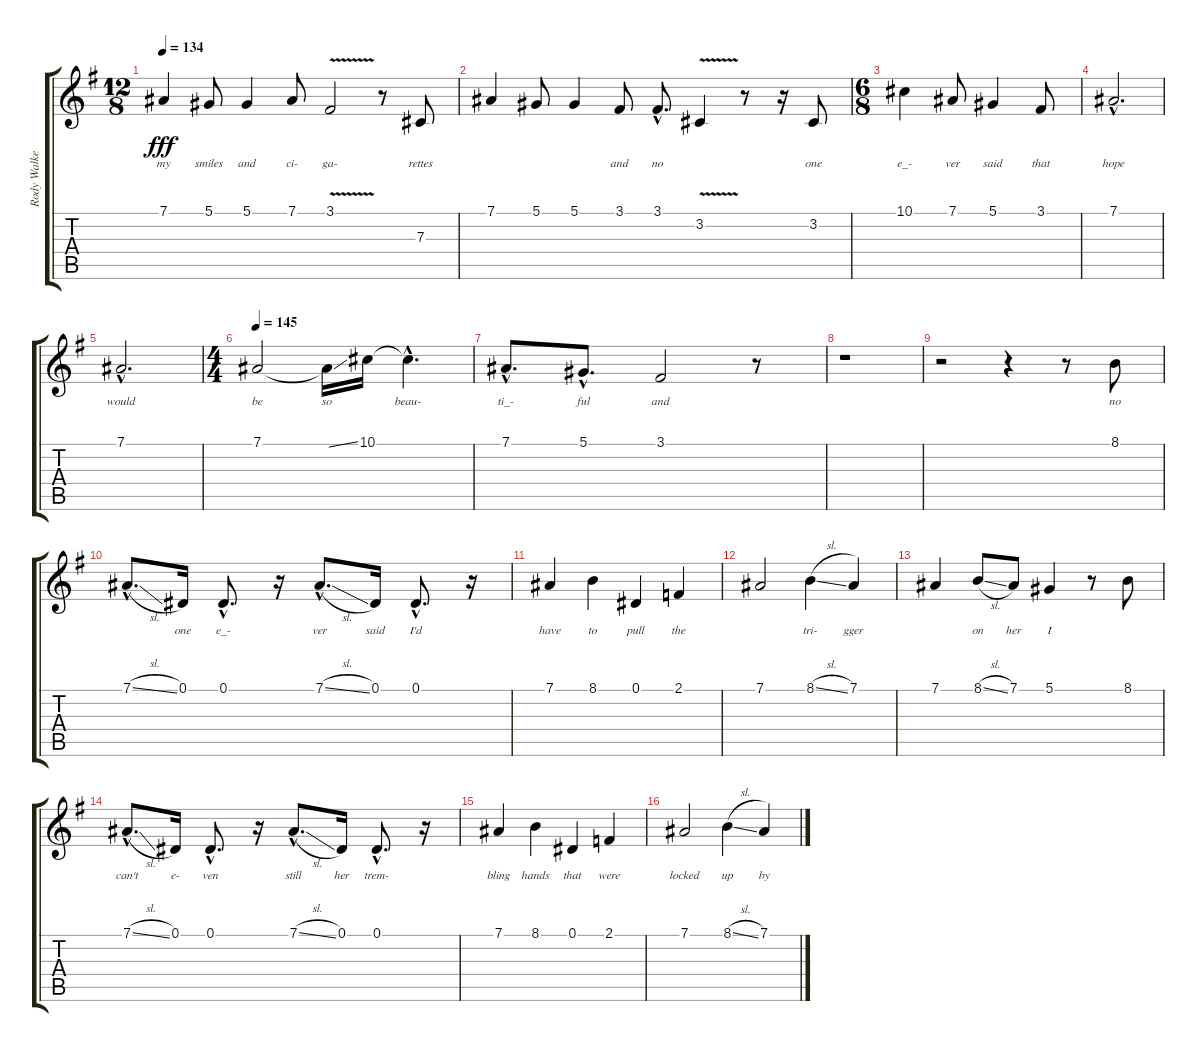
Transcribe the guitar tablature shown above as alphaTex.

\track ("Rody Walker" "Rody Walke") {instrument lead2sawtooth}
\staff {score tabs}
\tuning (Eb4 Bb3 Gb3 Db3 Ab2 Eb2) {hide}
\ts (12 8)
\tempo 134
\clef g2
\ks g
7.1.4{lyrics (0 "my") lyrics (1 "") lyrics (2 "") lyrics (3 "") lyrics (4 "") dy fff} 5.1.8{lyrics (0 "smiles") lyrics (1 "") lyrics (2 "") lyrics (3 "") lyrics (4 "")} 5.1.4{lyrics (0 "and") lyrics (1 "") lyrics (2 "") lyrics (3 "") lyrics (4 "")} 7.1.8{lyrics (0 "ci-") lyrics (1 "") lyrics (2 "") lyrics (3 "") lyrics (4 "")} 3.1{v}.2{lyrics (0 "ga-") lyrics (1 "") lyrics (2 "") lyrics (3 "") lyrics (4 "")} r.8 7.3.8{lyrics (0 "rettes") lyrics (1 "") lyrics (2 "") lyrics (3 "") lyrics (4 "")} |
7.1.4{lyrics (0 "") lyrics (1 "") lyrics (2 "") lyrics (3 "") lyrics (4 "")} 5.1.8{lyrics (0 "") lyrics (1 "") lyrics (2 "") lyrics (3 "") lyrics (4 "")} 5.1.4{lyrics (0 "") lyrics (1 "") lyrics (2 "") lyrics (3 "") lyrics (4 "")} 3.1.8{lyrics (0 "and") lyrics (1 "") lyrics (2 "") lyrics (3 "") lyrics (4 "")} 3.1{hac}.8{d lyrics (0 "no") lyrics (1 "") lyrics (2 "") lyrics (3 "") lyrics (4 "")} 3.2{v}.4{lyrics (0 "") lyrics (1 "") lyrics (2 "") lyrics (3 "") lyrics (4 "")} r.8 r.16 3.2.8{lyrics (0 "one") lyrics (1 "") lyrics (2 "") lyrics (3 "") lyrics (4 "")} |
\ts (6 8)
10.1.4{lyrics (0 "e_-") lyrics (1 "") lyrics (2 "") lyrics (3 "") lyrics (4 "")} 7.1.8{lyrics (0 "ver") lyrics (1 "") lyrics (2 "") lyrics (3 "") lyrics (4 "")} 5.1.4{lyrics (0 "said") lyrics (1 "") lyrics (2 "") lyrics (3 "") lyrics (4 "")} 3.1.8{lyrics (0 "that") lyrics (1 "") lyrics (2 "") lyrics (3 "") lyrics (4 "")} |
7.1{hac}.2{d lyrics (0 "hope") lyrics (1 "") lyrics (2 "") lyrics (3 "") lyrics (4 "")} |
7.1{hac}.2{d lyrics (0 "would") lyrics (1 "") lyrics (2 "") lyrics (3 "") lyrics (4 "")} |
\ts (4 4)
\tempo 145
7.1.2{lyrics (0 "be") lyrics (1 "") lyrics (2 "") lyrics (3 "") lyrics (4 "")} 7.1{ss t}.16{lyrics (0 "so") lyrics (1 "") lyrics (2 "") lyrics (3 "") lyrics (4 "")} 10.1.16{lyrics (0 "") lyrics (1 "") lyrics (2 "") lyrics (3 "") lyrics (4 "")} 10.1{hac t}.4{d lyrics (0 "beau-") lyrics (1 "") lyrics (2 "") lyrics (3 "") lyrics (4 "")} |
7.1{hac}.8{d lyrics (0 "ti_-") lyrics (1 "") lyrics (2 "") lyrics (3 "") lyrics (4 "")} 5.1{hac}.8{d lyrics (0 "ful") lyrics (1 "") lyrics (2 "") lyrics (3 "") lyrics (4 "")} 3.1.2{lyrics (0 "and") lyrics (1 "") lyrics (2 "") lyrics (3 "") lyrics (4 "")} r.8 |
r.1 |
r.2 r.4 r.8 8.1.8{lyrics (0 "no") lyrics (1 "") lyrics (2 "") lyrics (3 "") lyrics (4 "")} |
7.1{sl hac}.8{d lyrics (0 "") lyrics (1 "") lyrics (2 "") lyrics (3 "") lyrics (4 "")} 0.1.16{lyrics (0 "one") lyrics (1 "") lyrics (2 "") lyrics (3 "") lyrics (4 "")} 0.1{hac}.8{d lyrics (0 "e_-") lyrics (1 "") lyrics (2 "") lyrics (3 "") lyrics (4 "")} r.16 7.1{sl hac}.8{d lyrics (0 "ver") lyrics (1 "") lyrics (2 "") lyrics (3 "") lyrics (4 "")} 0.1.16{lyrics (0 "said") lyrics (1 "") lyrics (2 "") lyrics (3 "") lyrics (4 "")} 0.1{hac}.8{d lyrics (0 "I'd") lyrics (1 "") lyrics (2 "") lyrics (3 "") lyrics (4 "")} r.16 |
7.1.4{lyrics (0 "have") lyrics (1 "") lyrics (2 "") lyrics (3 "") lyrics (4 "")} 8.1.4{lyrics (0 "to") lyrics (1 "") lyrics (2 "") lyrics (3 "") lyrics (4 "")} 0.1.4{lyrics (0 "pull") lyrics (1 "") lyrics (2 "") lyrics (3 "") lyrics (4 "")} 2.1.4{lyrics (0 "the") lyrics (1 "") lyrics (2 "") lyrics (3 "") lyrics (4 "")} |
7.1.2{lyrics (0 "") lyrics (1 "") lyrics (2 "") lyrics (3 "") lyrics (4 "")} 8.1{sl}.4{lyrics (0 "tri-") lyrics (1 "") lyrics (2 "") lyrics (3 "") lyrics (4 "")} 7.1.4{lyrics (0 "gger") lyrics (1 "") lyrics (2 "") lyrics (3 "") lyrics (4 "")} |
7.1.4{lyrics (0 "") lyrics (1 "") lyrics (2 "") lyrics (3 "") lyrics (4 "")} 8.1{sl}.8{lyrics (0 "on") lyrics (1 "") lyrics (2 "") lyrics (3 "") lyrics (4 "")} 7.1.8{lyrics (0 "her") lyrics (1 "") lyrics (2 "") lyrics (3 "") lyrics (4 "")} 5.1.4{lyrics (0 "I") lyrics (1 "") lyrics (2 "") lyrics (3 "") lyrics (4 "")} r.8 8.1.8{lyrics (0 "") lyrics (1 "") lyrics (2 "") lyrics (3 "") lyrics (4 "")} |
7.1{sl hac}.8{d lyrics (0 "can't") lyrics (1 "") lyrics (2 "") lyrics (3 "") lyrics (4 "")} 0.1.16{lyrics (0 "e-") lyrics (1 "") lyrics (2 "") lyrics (3 "") lyrics (4 "")} 0.1{hac}.8{d lyrics (0 "ven") lyrics (1 "") lyrics (2 "") lyrics (3 "") lyrics (4 "")} r.16 7.1{sl hac}.8{d lyrics (0 "still") lyrics (1 "") lyrics (2 "") lyrics (3 "") lyrics (4 "")} 0.1.16{lyrics (0 "her") lyrics (1 "") lyrics (2 "") lyrics (3 "") lyrics (4 "")} 0.1{hac}.8{d lyrics (0 "trem-") lyrics (1 "") lyrics (2 "") lyrics (3 "") lyrics (4 "")} r.16 |
7.1.4{lyrics (0 "bling") lyrics (1 "") lyrics (2 "") lyrics (3 "") lyrics (4 "")} 8.1.4{lyrics (0 "hands") lyrics (1 "") lyrics (2 "") lyrics (3 "") lyrics (4 "")} 0.1.4{lyrics (0 "that") lyrics (1 "") lyrics (2 "") lyrics (3 "") lyrics (4 "")} 2.1.4{lyrics (0 "were") lyrics (1 "") lyrics (2 "") lyrics (3 "") lyrics (4 "")} |
7.1.2{lyrics (0 "locked") lyrics (1 "") lyrics (2 "") lyrics (3 "") lyrics (4 "")} 8.1{sl}.4{lyrics (0 "up") lyrics (1 "") lyrics (2 "") lyrics (3 "") lyrics (4 "")} 7.1.4{lyrics (0 "by") lyrics (1 "") lyrics (2 "") lyrics (3 "") lyrics (4 "")}
